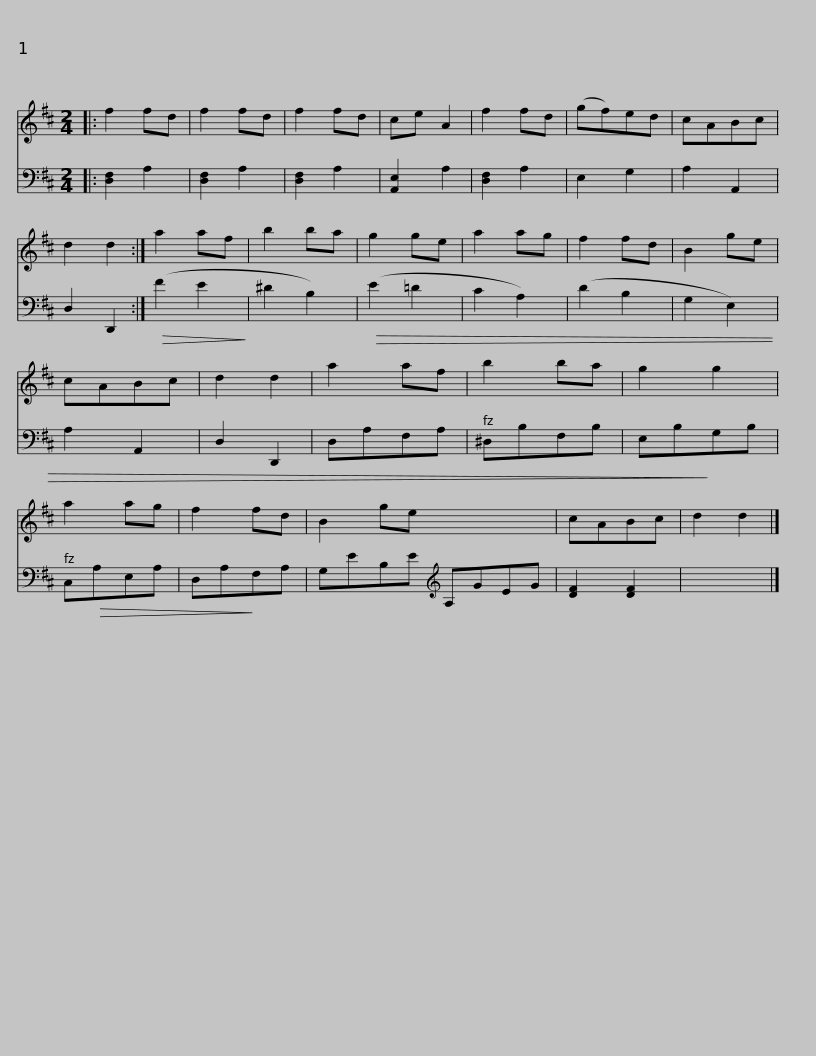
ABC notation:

X:1
%%score 1 2
L:1/8
M:2/4
I:linebreak $
K:D
V:1 treble
V:2 bass
V:1
|: f2 fd | f2 fd | f2 fd | ce A2 | f2 fd | %5
 (gf)ed | cABc | d2 d2 :| a2 af | b2 ba | %10
 g2 ge |$ a2 ag | f2 fd | B2 ge | cABc | %15
 d2 d2 | a2 af | b2 ba | g2 g2 | a2 ag | %20
 f2 fd |$ B2 ge x4 | cABc | d2 d2 |] %24
V:2
|: [D,F,]2 A,2 | [D,F,]2 A,2 | [D,F,]2 A,2 | [A,,E,]2 A,2 | [D,F,]2 A,2 | %5
 E,2 G,2 | A,2 A,,2 | D,2 D,,2 :|!>(! (F2 E2!>)! | ^D2 B,2) | %10
!>(! (E2 =D2 |$ C2 A,2) | (D2 B,2 | G,2 E,2) | A,2 A,,2 | %15
 D,2 D,,2 | D,A,F,A, | ^D,B,F,B, | E,B,!>)!G,B, | C,!>(!A,E,A, | %20
 D,A,!>)!F,A, |$ G,EB,E[K:treble] A,GEG | [DF]2 [DF]2 | x4 |] %24
